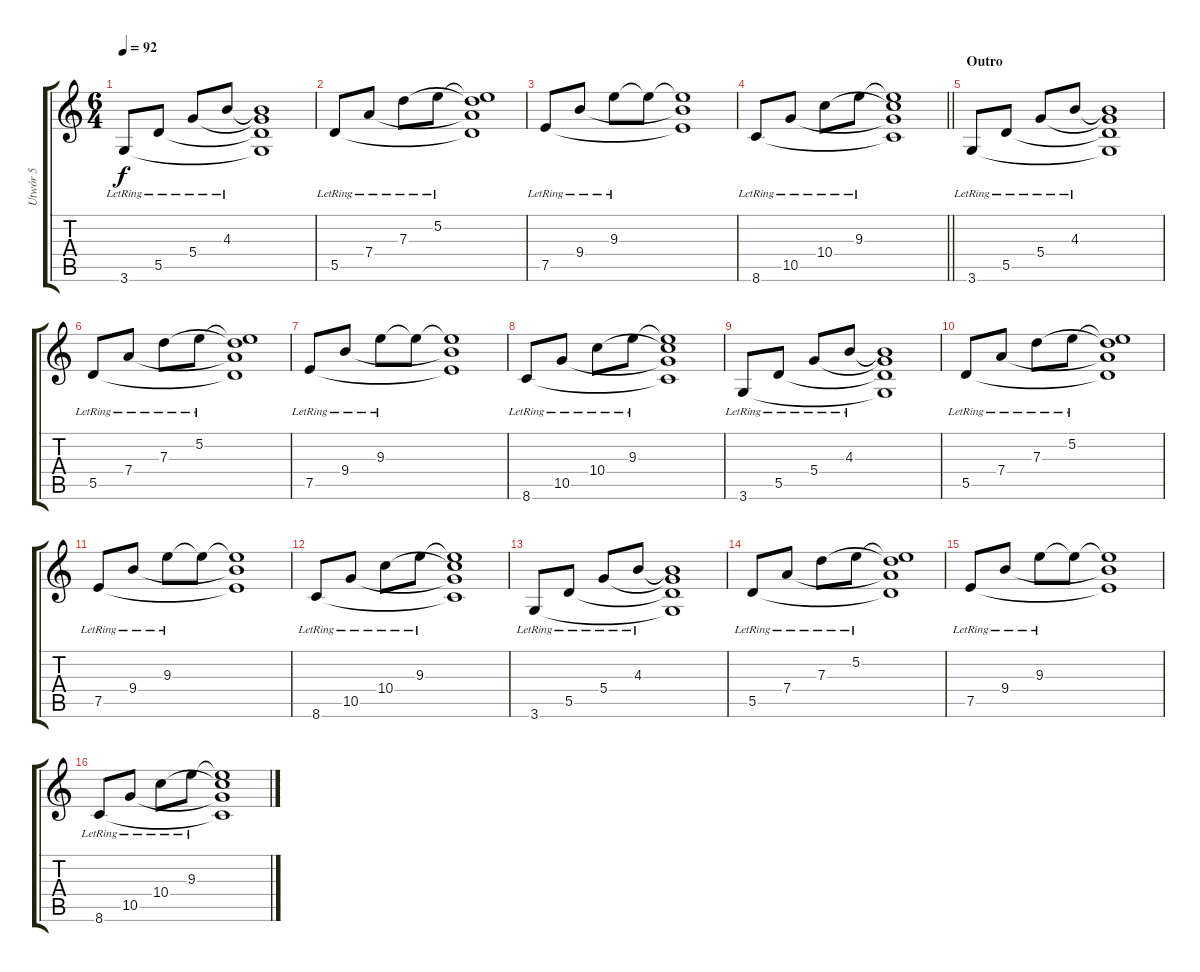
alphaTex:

\track ("Utwór 5" "Utwór 5") {instrument electricguitarjazz}
\staff {score tabs}
\tuning (E4 B3 G3 D3 A2 E2) {hide}
\ts (6 4)
\tempo 92
\clef g2
\ks c
3.6{lr}.8{dy f} 5.5{lr}.8 5.4{lr}.8 4.3{lr}.8 (4.3{t} 5.4{t} 5.5{t} 3.6{t}).1 |
5.5{lr}.8 7.4{lr}.8 7.3{lr}.8 5.2{lr}.8 (5.2{t} 7.3{t} 7.4{t} 5.5{t}).1 |
7.5{lr}.8 9.4{lr}.8 9.3{lr}.8 9.3{t}.8 (9.3{t} 9.4{t} 7.5{t}).1 |
\barLineRight lightlight
8.6{lr}.8 10.5{lr}.8 10.4{lr}.8 9.3{lr}.8 (9.3{t} 10.4{t} 10.5{t} 8.6{t}).1 |
\section ("" "Outro")
3.6{lr}.8 5.5{lr}.8 5.4{lr}.8 4.3{lr}.8 (4.3{t} 5.4{t} 5.5{t} 3.6{t}).1 |
5.5{lr}.8 7.4{lr}.8 7.3{lr}.8 5.2{lr}.8 (5.2{t} 7.3{t} 7.4{t} 5.5{t}).1 |
7.5{lr}.8 9.4{lr}.8 9.3{lr}.8 9.3{t}.8 (9.3{t} 9.4{t} 7.5{t}).1 |
8.6{lr}.8 10.5{lr}.8 10.4{lr}.8 9.3{lr}.8 (9.3{t} 10.4{t} 10.5{t} 8.6{t}).1 |
3.6{lr}.8 5.5{lr}.8 5.4{lr}.8 4.3{lr}.8 (4.3{t} 5.4{t} 5.5{t} 3.6{t}).1 |
5.5{lr}.8 7.4{lr}.8 7.3{lr}.8 5.2{lr}.8 (5.2{t} 7.3{t} 7.4{t} 5.5{t}).1 |
7.5{lr}.8 9.4{lr}.8 9.3{lr}.8 9.3{t}.8 (9.3{t} 9.4{t} 7.5{t}).1 |
8.6{lr}.8 10.5{lr}.8 10.4{lr}.8 9.3{lr}.8 (9.3{t} 10.4{t} 10.5{t} 8.6{t}).1 |
3.6{lr}.8 5.5{lr}.8 5.4{lr}.8 4.3{lr}.8 (4.3{t} 5.4{t} 5.5{t} 3.6{t}).1 |
5.5{lr}.8 7.4{lr}.8 7.3{lr}.8 5.2{lr}.8 (5.2{t} 7.3{t} 7.4{t} 5.5{t}).1 |
7.5{lr}.8 9.4{lr}.8 9.3{lr}.8 9.3{t}.8 (9.3{t} 9.4{t} 7.5{t}).1 |
8.6{lr}.8 10.5{lr}.8 10.4{lr}.8 9.3{lr}.8 (9.3{t} 10.4{t} 10.5{t} 8.6{t}).1
